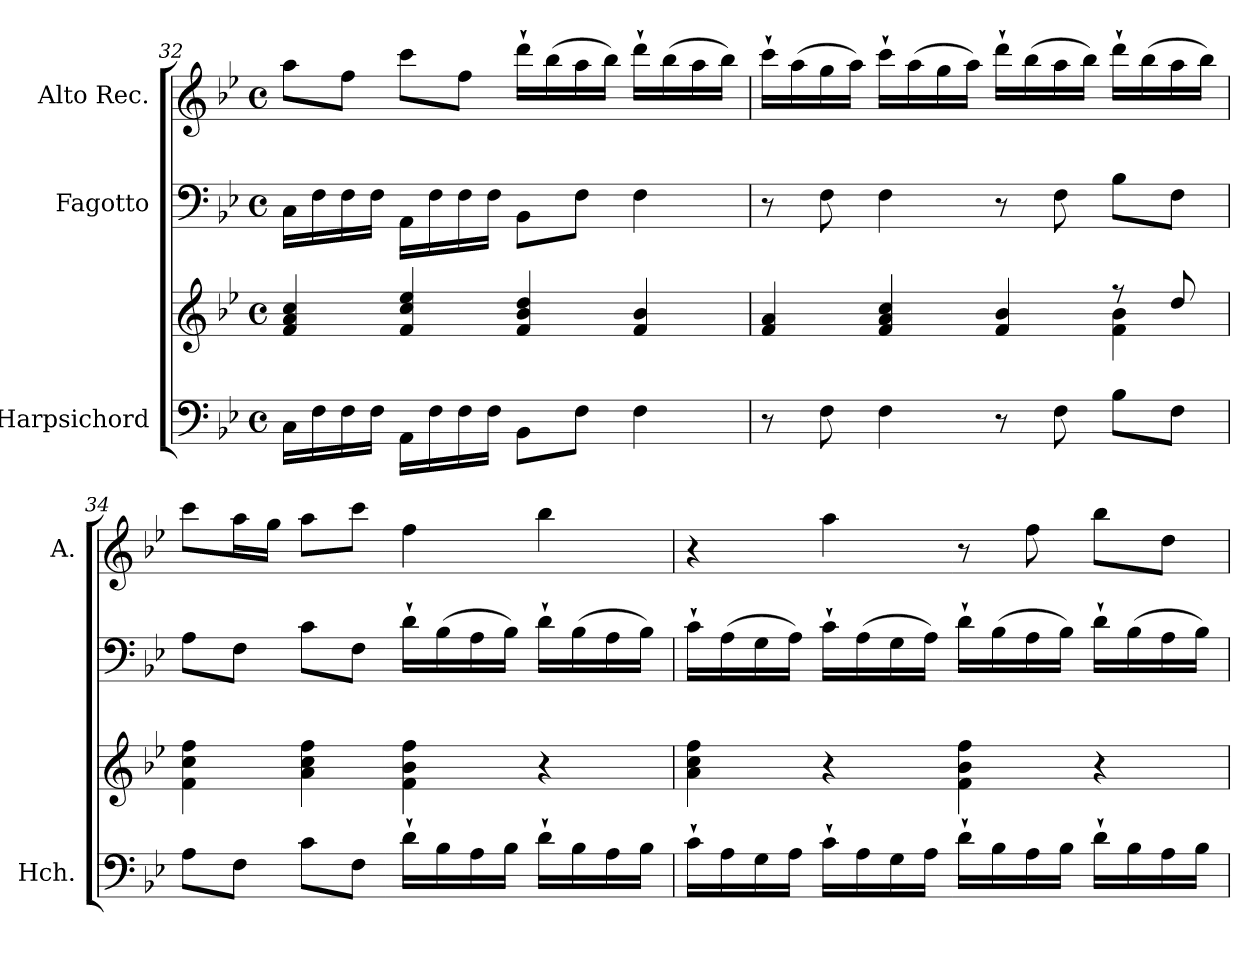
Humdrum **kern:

**kern	**kern	**kern	**kern
*part3	*part3	*part2	*part1
*staff4	*staff3	*staff2	*staff1
*I"Harpsichord	*	*I"Fagotto	*I"Alto Rec.
*I'Hch.	*	*	*I'A.
!!LO:LB:g=z
*clefF4	*clefG2	*clefF4	*clefG2
*k[b-e-]	*k[b-e-]	*k[b-e-]	*k[b-e-]
*M4/4	*M4/4	*M4/4	*M4/4
*met(c)	*met(c)	*met(c)	*met(c)
=32	=32	=32	=32
16C\LL	4f/ 4a/ 4cc/	16C\LL	8aa\L
16F\	.	16F\	.
16F\	.	16F\	8ff\J
16F\JJ	.	16F\JJ	.
16AA\LL	4f/ 4cc/ 4ee-/	16AA\LL	8ccc\L
16F\	.	16F\	.
16F\	.	16F\	8ff\J
16F\JJ	.	16F\JJ	.
8BB-\L	4f/ 4b-/ 4dd/	8BB-\L	16ddd`\LL
.	.	.	(>16bb-\
8F\J	.	8F\J	16aa\
.	.	.	16bb-\JJ)
4F\	4f/ 4b-/	4F\	16ddd`\LL
.	.	.	(>16bb-\
.	.	.	16aa\
.	.	.	16bb-\JJ)
=33	=33	=33	=33
*	*^	*	*
8r	4f/ 4a/	2.ryy	8r	16ccc`\LL
.	.	.	.	(>16aa\
8F\	.	.	8F\	16gg\
.	.	.	.	16aa\JJ)
4F\	4f/ 4a/ 4cc/	.	4F\	16ccc`\LL
.	.	.	.	(>16aa\
.	.	.	.	16gg\
.	.	.	.	16aa\JJ)
8r	4f/ 4b-/	.	8r	16ddd`\LL
.	.	.	.	(>16bb-\
8F\	.	.	8F\	16aa\
.	.	.	.	16bb-\JJ)
8B-\L	8r	4f\ 4b-\	8B-\L	16ddd`\LL
.	.	.	.	(>16bb-\
8F\J	8dd/	.	8F\J	16aa\
.	.	.	.	16bb-\JJ)
*	*v	*v	*	*
=34	=34	=34	=34
8A\L	4f\ 4cc\ 4ff\	8A\L	8ccc\L
8F\J	.	8F\J	16aa\L
.	.	.	16gg\JJ
8c\L	4a\ 4cc\ 4ff\	8c\L	8aa\L
8F\J	.	8F\J	8ccc\J
16d`\LL	4f\ 4b-\ 4ff\	16d`\LL	4ff\
16B-\	.	(>16B-\	.
16A\	.	16A\	.
16B-\JJ	.	16B-\JJ)	.
16d`\LL	4r	16d`\LL	4bb-\
16B-\	.	(>16B-\	.
16A\	.	16A\	.
16B-\JJ	.	16B-\JJ)	.
=35	=35	=35	=35
16c`\LL	4a\ 4cc\ 4ff\	16c`\LL	4r
16A\	.	(>16A\	.
16G\	.	16G\	.
16A\JJ	.	16A\JJ)	.
16c`\LL	4r	16c`\LL	4aa\
16A\	.	(>16A\	.
16G\	.	16G\	.
16A\JJ	.	16A\JJ)	.
16d`\LL	4f\ 4b-\ 4ff\	16d`\LL	8r
16B-\	.	(>16B-\	.
16A\	.	16A\	8ff\
16B-\JJ	.	16B-\JJ)	.
16d`\LL	4r	16d`\LL	8bb-\L
16B-\	.	(>16B-\	.
16A\	.	16A\	8dd\J
16B-\JJ	.	16B-\JJ)	.
=	=	=	=
*-	*-	*-	*-
